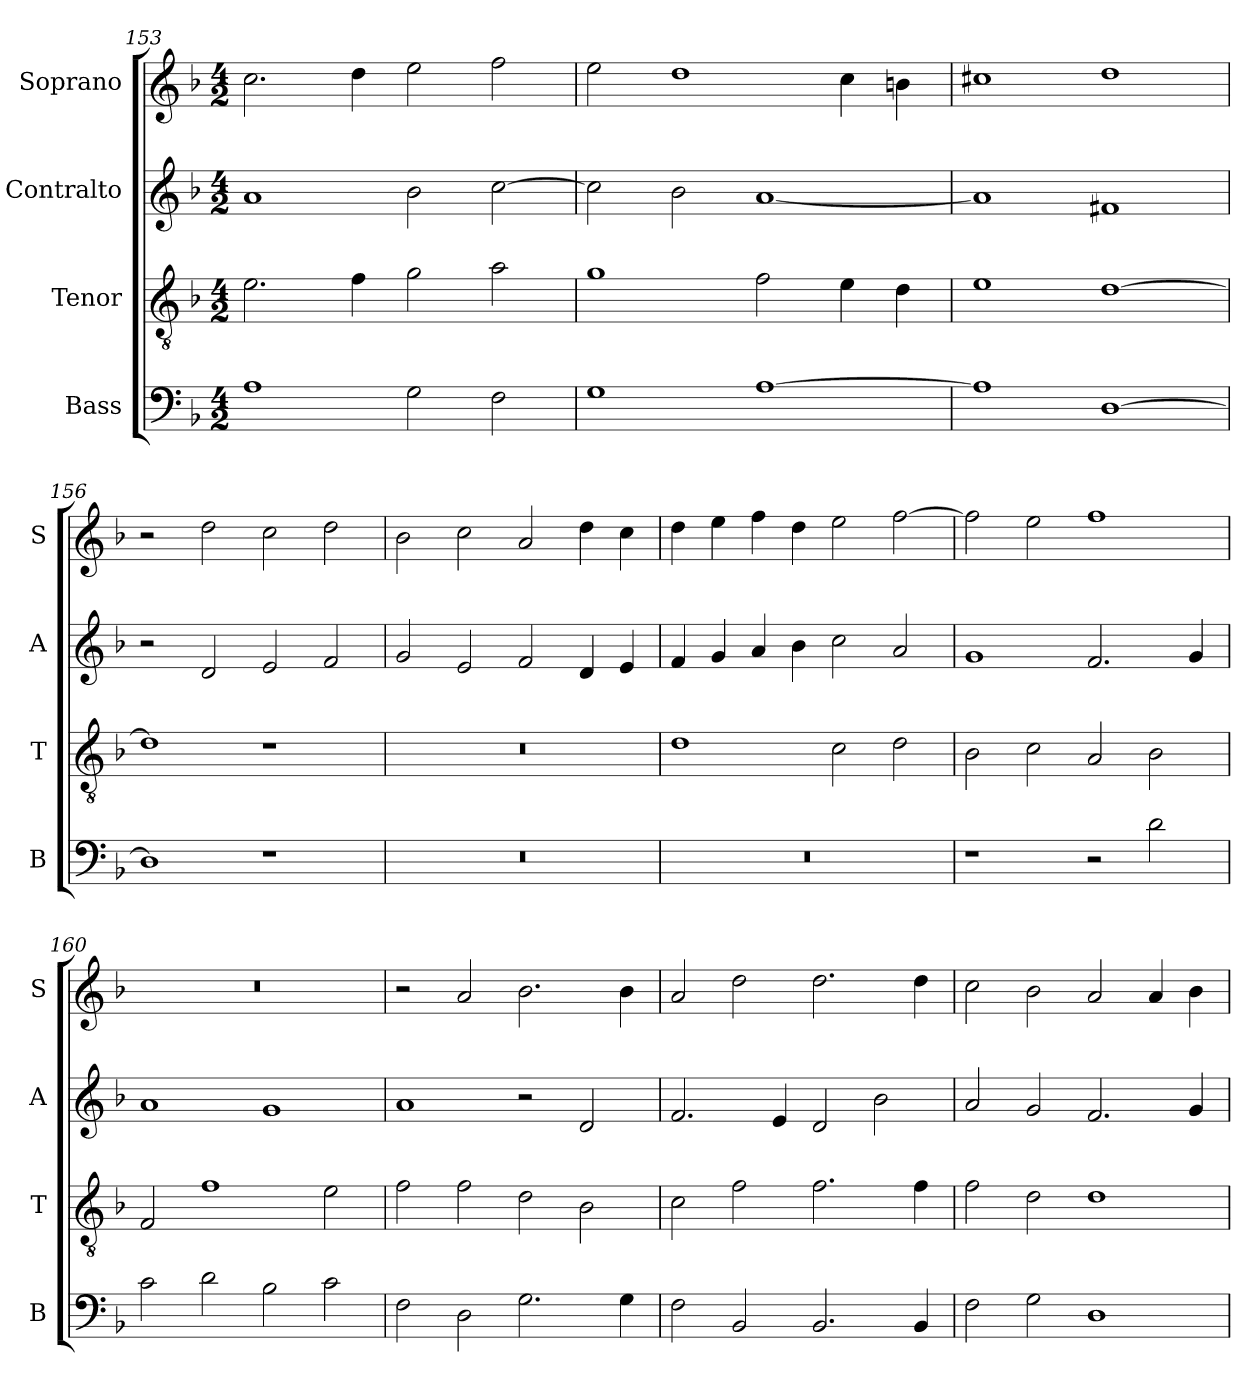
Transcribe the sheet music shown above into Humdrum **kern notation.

**kern	**kern	**kern	**kern
*part4	*part3	*part2	*part1
*staff4	*staff3	*staff2	*staff1
*I"Bass	*I"Tenor	*I"Contralto	*I"Soprano
*I'B	*I'T	*I'A	*I'S
*clefF4	*clefGv2	*clefG2	*clefG2
*k[b-]	*k[b-]	*k[b-]	*k[b-]
*G:dor	*G:dor	*G:dor	*G:dor
*M4/2	*M4/2	*M4/2	*M4/2
=153	=153	=153	=153
1A	2.e	1a	2.cc
.	4f	.	4dd
2G	2g	2b-	2ee
2F	2a	[2cc	2ff
=154	=154	=154	=154
1G	1g	2cc]	2ee
.	.	2b-	1dd
[1A	2f	[1a	.
.	4e	.	4cc
.	4d	.	4bn
=155	=155	=155	=155
1A]	1e	1a]	1cc#X
[1D	[1d	1f#X	1dd
=156	=156	=156	=156
1D]	1d]	2r	2r
.	.	2d	2dd
1r	1r	2e	2cc
.	.	2f	2dd
=157	=157	=157	=157
0r	0r	2g	2b-
.	.	2e	2cc
.	.	2f	2a
.	.	4d	4dd
.	.	4e	4cc
=158	=158	=158	=158
0r	1d	4f	4dd
.	.	4g	4ee
.	.	4a	4ff
.	.	4b-	4dd
.	2c	2cc	2ee
.	2d	2a	[2ff
=159	=159	=159	=159
1r	2B-	1g	2ff]
.	2c	.	2ee
2r	2A	2.f	1ff
2d	2B-	.	.
.	.	4g	.
=160	=160	=160	=160
2c	2F	1a	0r
2d	1f	.	.
2B-	.	1g	.
2c	2e	.	.
=161	=161	=161	=161
2F	2f	1a	2r
2D	2f	.	2a
2.G	2d	2r	2.b-
.	2B-	2d	.
4G	.	.	4b-
=162	=162	=162	=162
2F	2c	2.f	2a
2BB-	2f	.	2dd
.	.	4e	.
2.BB-	2.f	2d	2.dd
.	.	2b-	.
4BB-	4f	.	4dd
=163	=163	=163	=163
2F	2f	2a	2cc
2G	2d	2g	2b-
1D	1d	2.f	2a
.	.	.	4a
.	.	4g	4b-
=	=	=	=
*-	*-	*-	*-
